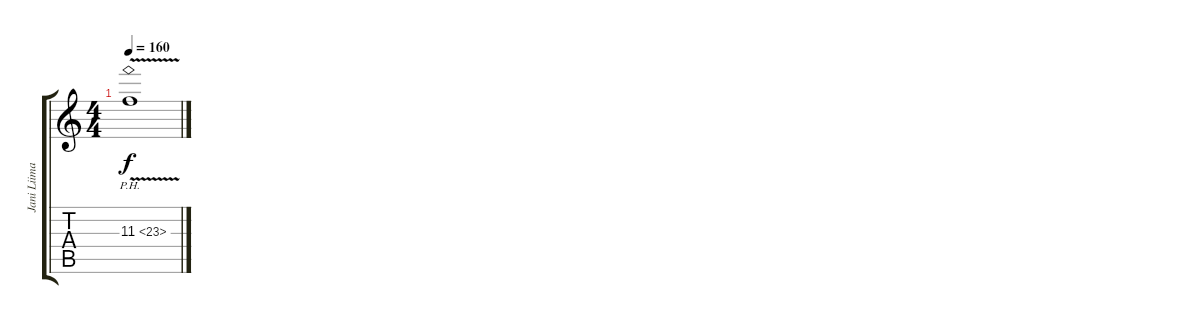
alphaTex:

\track ("Jani Liimatainen lead" "Jani Liima") {instrument overdrivenguitar}
\staff {score tabs}
\tuning (Eb4 Bb3 Gb3 Db3 Ab2 Eb2) {hide}
\ts (4 4)
\tempo 160
\clef g2
\ks c
11.3{ph 12 v}.1{dy f}
